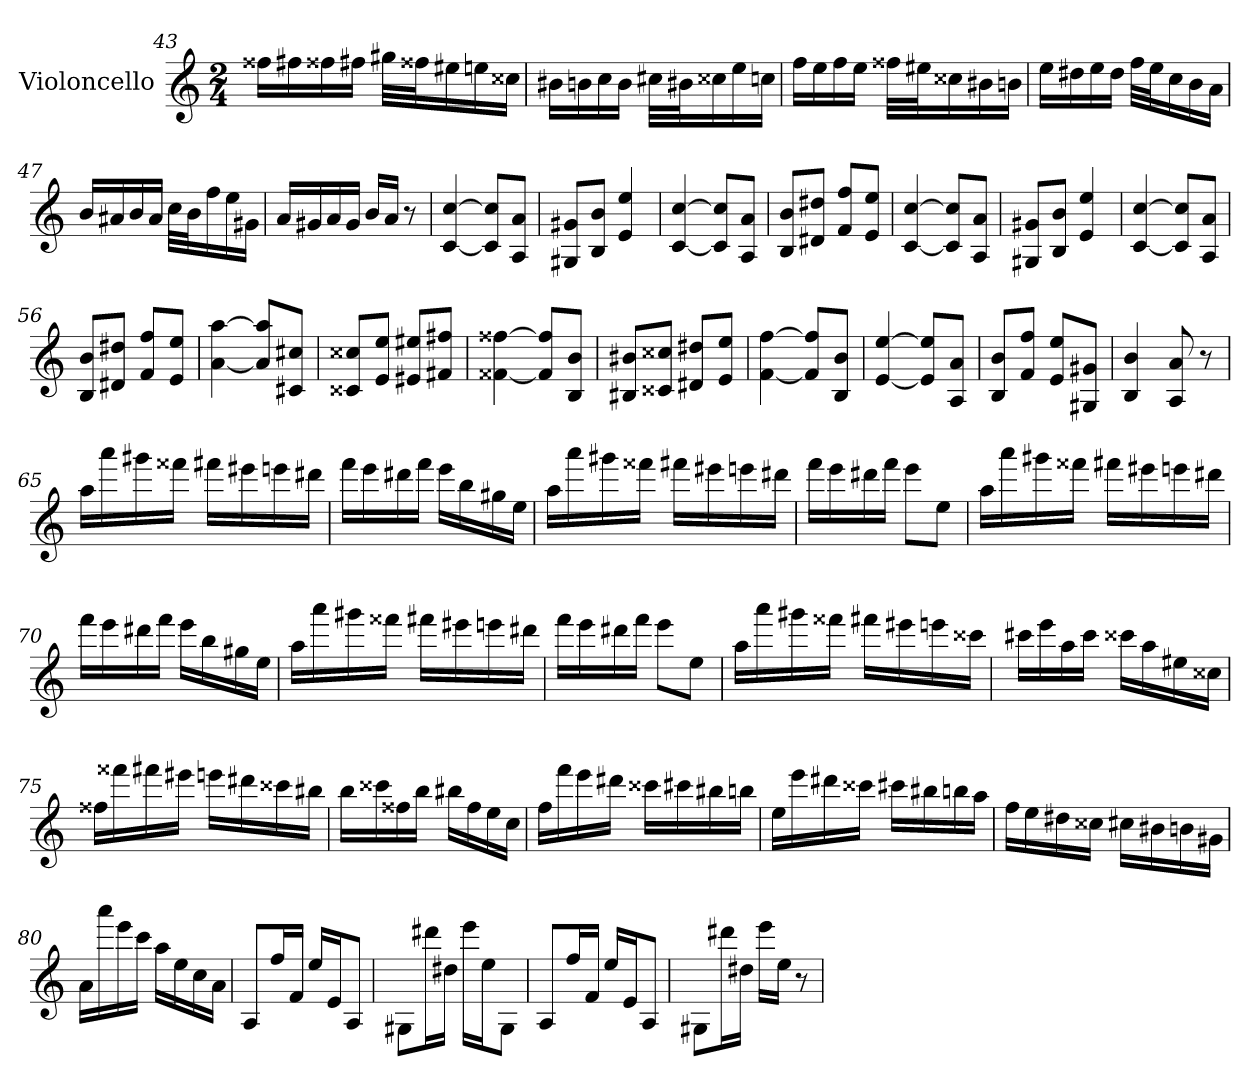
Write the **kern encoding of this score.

**kern
*part1
*staff1
*I"Violoncello
*I'Vc
*clefG2
*k[]
*C:
*M2/4
=43
16ff##X\LL
16ff#X\
16ff##X\
16ff#X\JJ
32gg#X\LLL
32ff##X\J
16ee#X\
16een\
16cc##X\JJ
=44
16b#X\LL
16bn\
16cc\
16b\JJ
32cc#X\LLL
32b#X\J
16cc##X\
16ee\
16ccn\JJ
!!LO:LB:g=z
=45
16ff\LL
16ee\
16ff\
16ee\JJ
32ff##X\LLL
32ee#X\J
16cc##X\
16b#X\
16bn\JJ
=46
16ee\LL
16dd#X\
16ee\
16dd#\JJ
32ff\LLL
32ee\J
16cc\
16b\
16a\JJ
=47
16b/LL
16a#X/
16b/
16a#/JJ
32cc\LLL
32b\J
16ff\
16ee\
16g#X\JJ
=48
16a/LL
16g#X/
16a/
16g#/JJ
16b/LL
16a/JJ
8r
=49
[4c/ [4cc/
8c/] 8cc/]L
8A/ 8a/J
!!LO:LB:g=z
=50
8G#X/ 8g#X/L
8B/ 8b/J
4e/ 4ee/
=51
[4c/ [4cc/
8c/] 8cc/]L
8A/ 8a/J
=52
8B/ 8b/L
8d#X/ 8dd#X/J
8f/ 8ff/L
8e/ 8ee/J
=53
[4c/ [4cc/
8c/] 8cc/]L
8A/ 8a/J
=54
8G#X/ 8g#X/L
8B/ 8b/J
4e/ 4ee/
=55
[4c/ [4cc/
8c/] 8cc/]L
8A/ 8a/J
=56
8B/ 8b/L
8d#X/ 8dd#X/J
8f/ 8ff/L
8e/ 8ee/J
=57
[4a\ [4aa\
8a/] 8aa/]L
8c#X/ 8cc#X/J
=58
8c##X/ 8cc##X/L
8e/ 8ee/J
8e#X/ 8ee#X/L
8f#X/ 8ff#X/J
=59
[4f##X\ [4ff##X\
8f##/] 8ff##/]L
8B/ 8b/J
!!LO:LB:g=z
=60
8B#X/ 8b#X/L
8c##X/ 8cc##X/J
8d#X/ 8dd#X/L
8e/ 8ee/J
=61
[4f\ [4ff\
8f/] 8ff/]L
8B/ 8b/J
=62
[4e/ [4ee/
8e/] 8ee/]L
8A/ 8a/J
=63
8B/ 8b/L
8f/ 8ff/J
8e/ 8ee/L
8G#X/ 8g#X/J
=64
4B/ 4b/
8A/ 8a/
8r
=65
16aa\LL
16aaa\
16ggg#X\
16fff##X\JJ
16fff#X\LL
16eee#X\
16eeen\
16ddd#X\JJ
!!LO:LB:g=z
=66
16fff\LL
16eee\
16ddd#X\
16fff\JJ
16eee\LL
16bb\
16gg#X\
16ee\JJ
=67
16aa\LL
16aaa\
16ggg#X\
16fff##X\JJ
16fff#X\LL
16eee#X\
16eeen\
16ddd#X\JJ
=68
16fff\LL
16eee\
16ddd#X\
16fff\JJ
8eee\L
8ee\J
=69
16aa\LL
16aaa\
16ggg#X\
16fff##X\JJ
16fff#X\LL
16eee#X\
16eeen\
16ddd#X\JJ
!!LO:LB:g=z
=70
16fff\LL
16eee\
16ddd#X\
16fff\JJ
16eee\LL
16bb\
16gg#X\
16ee\JJ
=71
16aa\LL
16aaa\
16ggg#X\
16fff##X\JJ
16fff#X\LL
16eee#X\
16eeen\
16ddd#X\JJ
=72
16fff\LL
16eee\
16ddd#X\
16fff\JJ
8eee\L
8ee\J
=73
16aa\LL
16aaa\
16ggg#X\
16fff##X\JJ
16fff#X\LL
16eee#X\
16eeen\
16ccc##X\JJ
!!LO:LB:g=z
=74
16ccc#X\LL
16eee\
16aa\
16ccc#\JJ
16ccc##X\LL
16aa\
16ee#X\
16cc##X\JJ
=75
16ff##X\LL
16fff##X\
16fff#X\
16eee#X\JJ
16eeen\LL
16ddd#X\
16ccc##X\
16bb#X\JJ
=76
16bb\LL
16ccc##X\
16ff##X\
16bb\JJ
16bb#X\LL
16ff##\
16ee\
16cc\JJ
!!LO:LB:g=z
=77
16ff\LL
16fff\
16eee\
16ddd#X\JJ
16ccc##X\LL
16ccc#X\
16bb#X\
16bbn\JJ
=78
16ee\LL
16eee\
16ddd#X\
16ccc##X\JJ
16ccc#X\LL
16bb#X\
16bbn\
16aa\JJ
=79
16ff\LL
16ee\
16dd#X\
16cc##X\JJ
16cc#X\LL
16b#X\
16bn\
16g#X\JJ
=80
16a\LL
16aaa\
16eee\
16ccc\JJ
16aa\LL
16ee\
16cc\
16a\JJ
!!LO:PB:g=z
=81
8A/L
16ff/L
16f/JJ
16ee/LL
16e/J
8A/J
=82
8G#X\L
16ddd#X\L
16dd#X\JJ
16eee\LL
16ee\J
8G#\J
=83
8A/L
16ff/L
16f/JJ
16ee/LL
16e/J
8A/J
=84
8G#X\L
16ddd#X\L
16dd#X\JJ
16eee\LL
16ee\JJ
8r
=
*-
